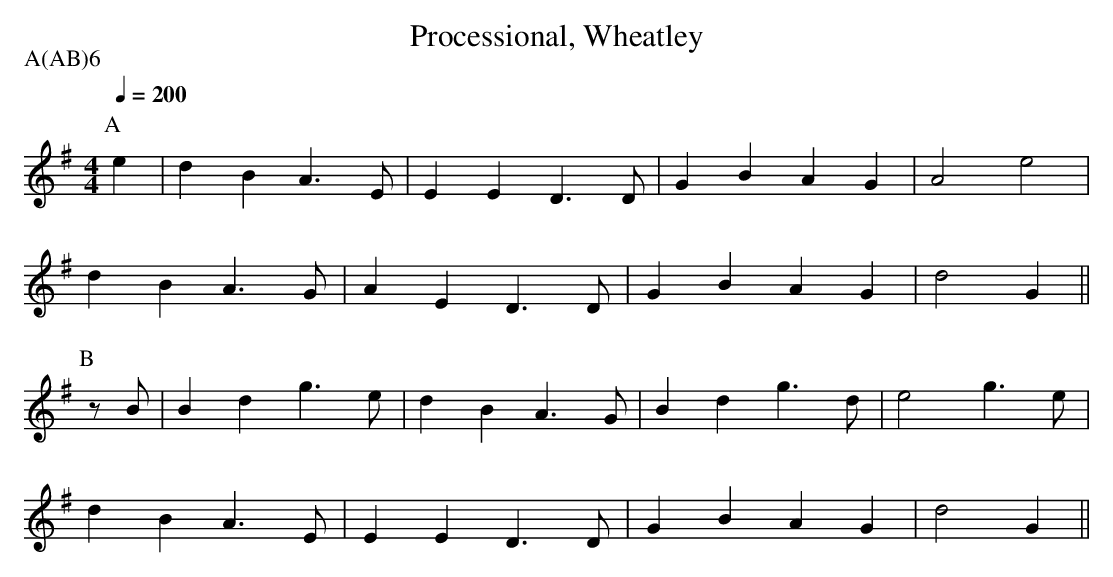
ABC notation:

X:1
T:Processional, Wheatley
M:4/4
L:1/4
Q:1/4=200
P:A(AB)6
K:G
P:A
e|dBA>E|EED>D|GBAG |A2e2|
dBA>G|AED>D|GBAG |d2G||
P:B
z/B/|Bdg>e|dBA>G|Bdg>d|e2g>e|
dBA>E|EED>D|GBAG |d2G ||
